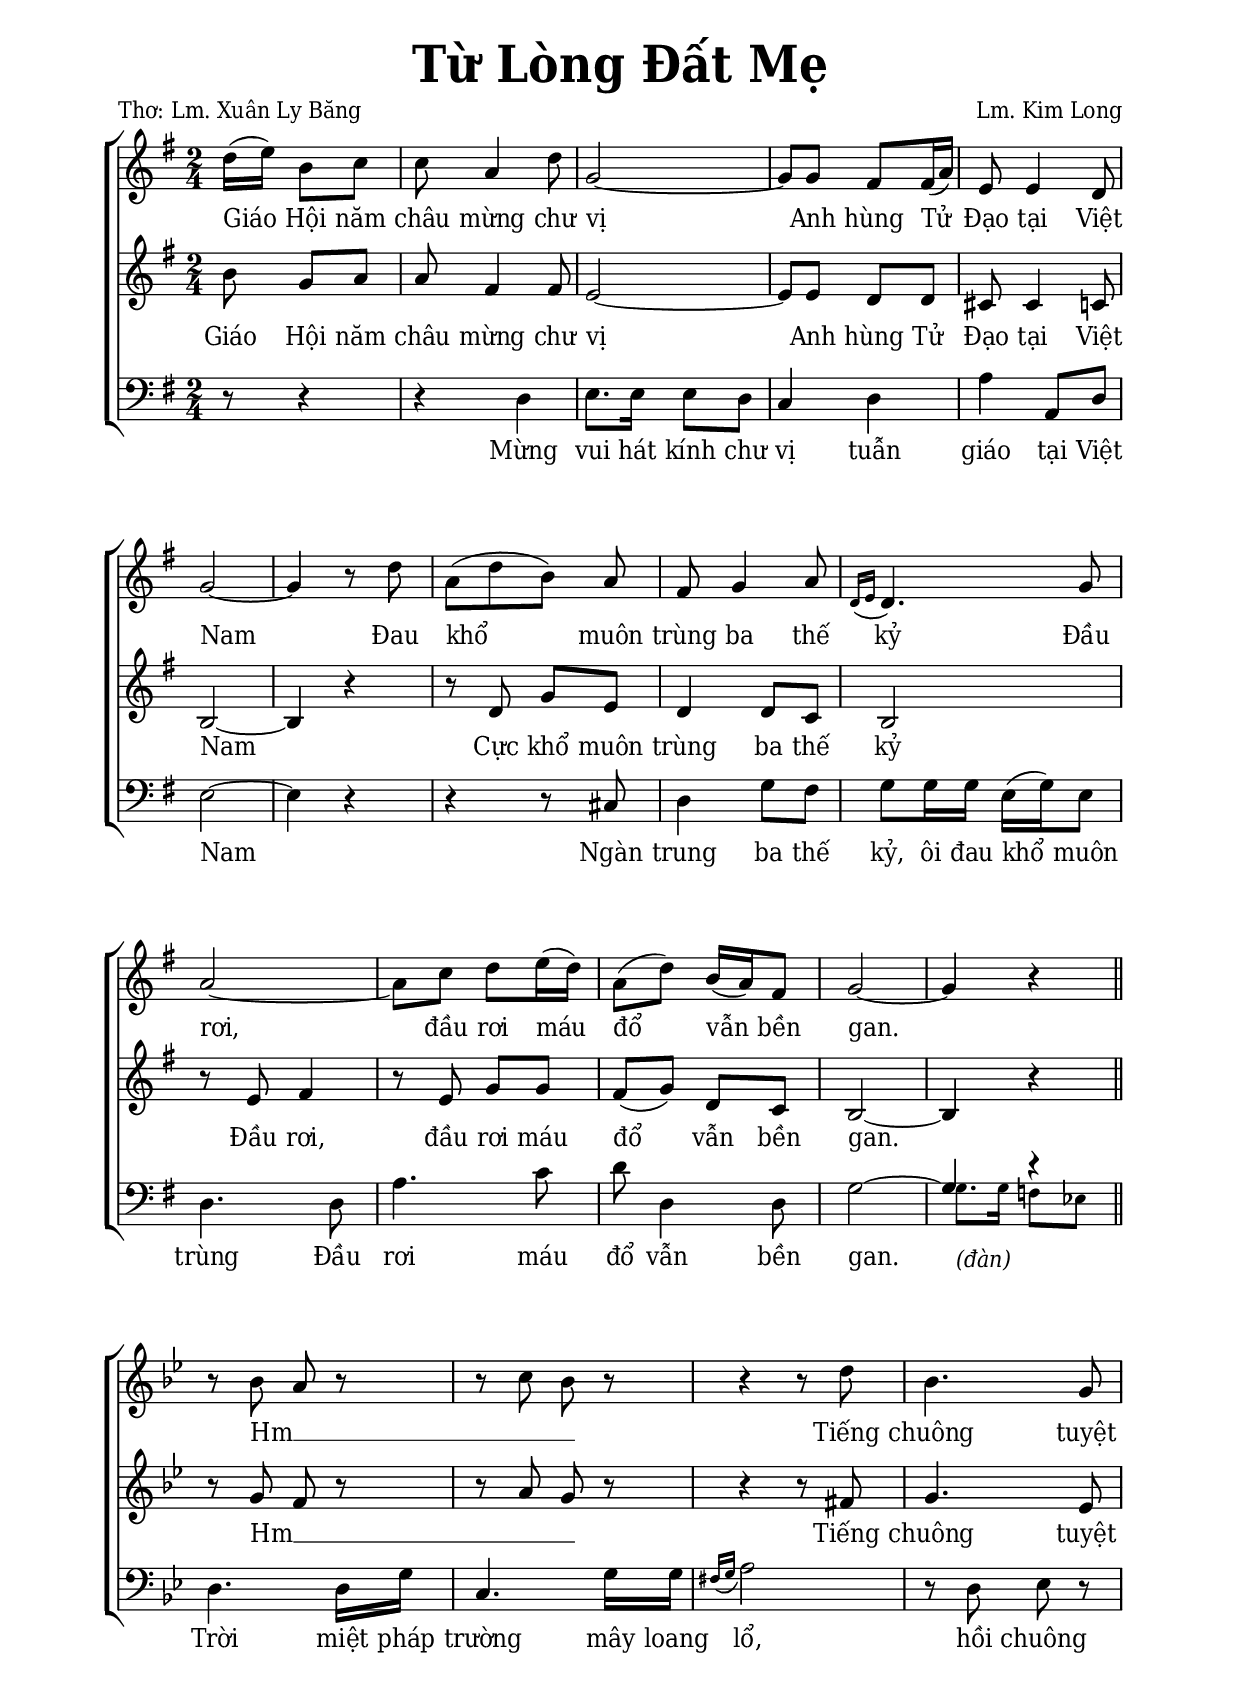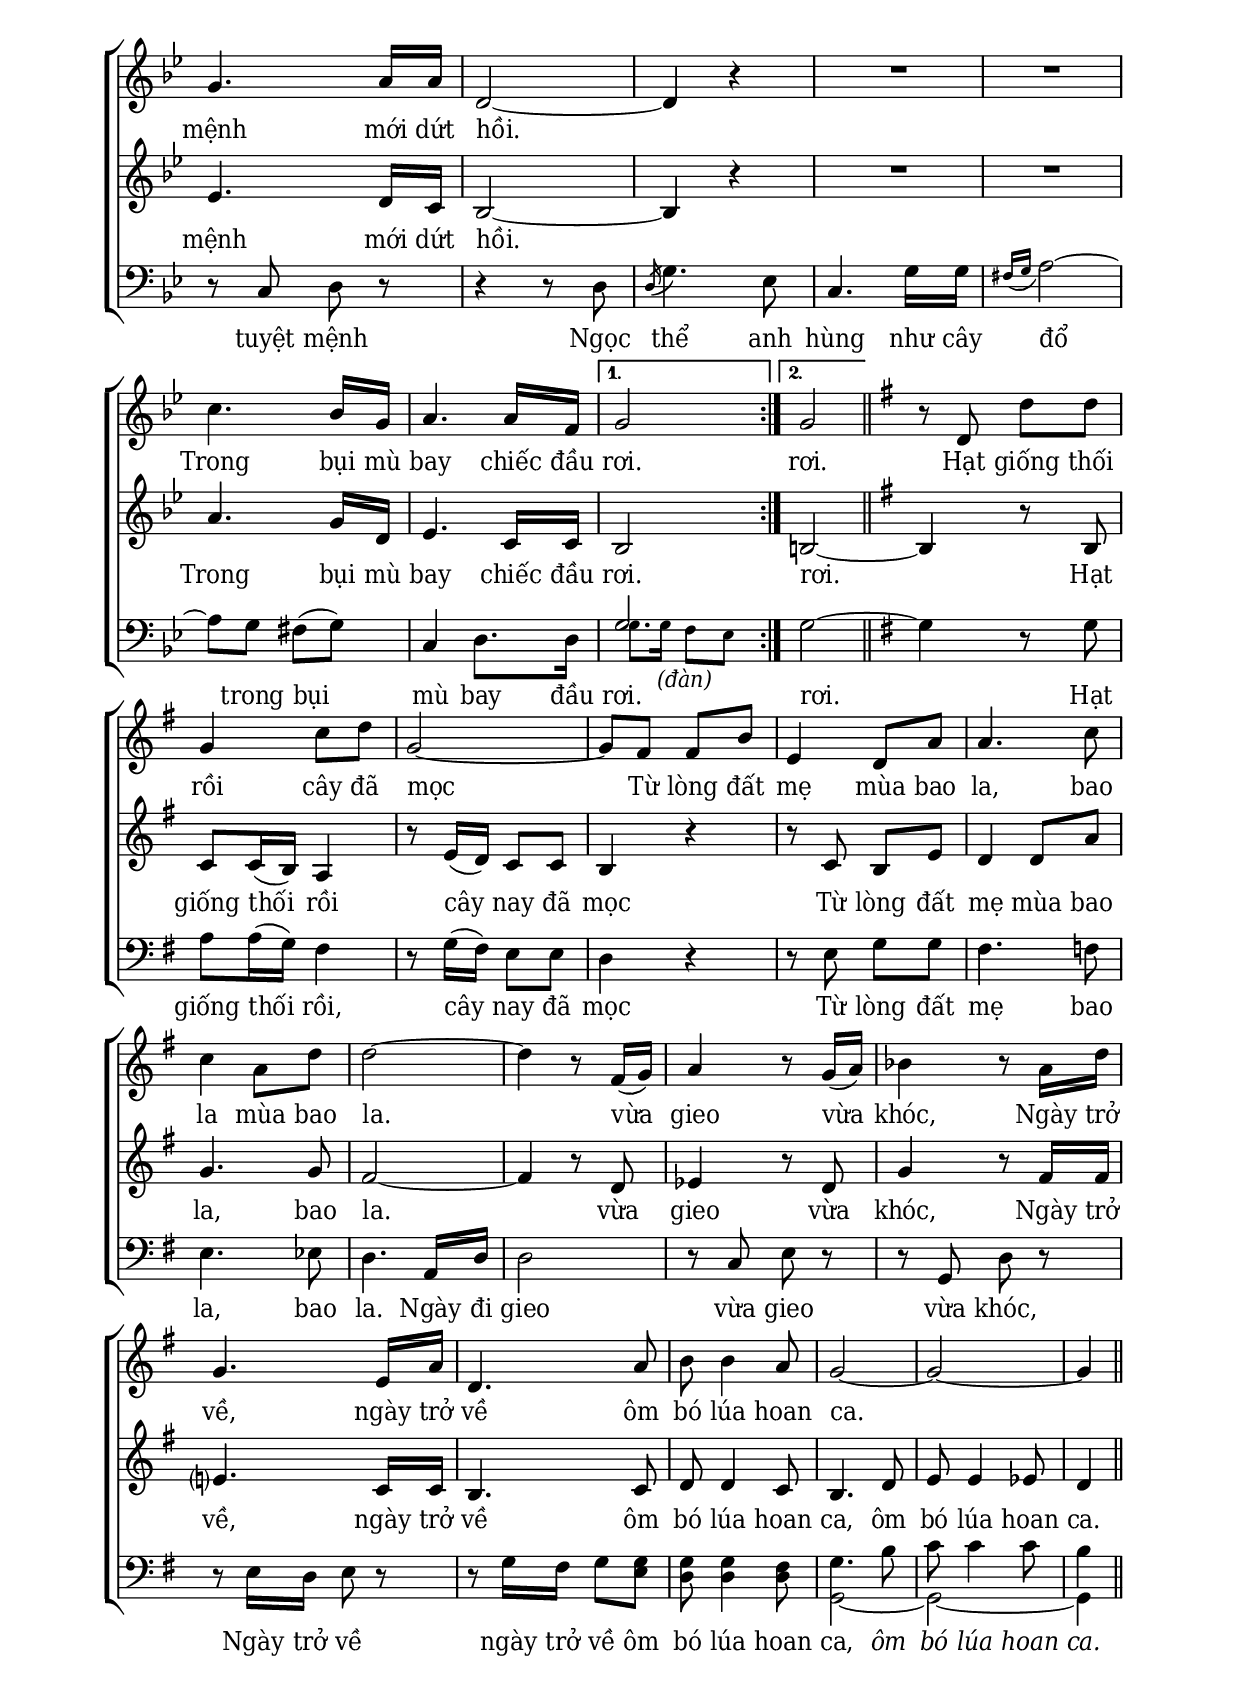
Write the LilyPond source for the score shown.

% Cài đặt chung
\version "2.22.1"
\include "english.ly"

\header {
  title = \markup { \fontsize #3 "Từ Lòng Đất Mẹ" }
  poet = "Thơ: Lm. Xuân Ly Băng"
  composer = "Lm. Kim Long"
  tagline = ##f
}

% Đổi kích thước nốt cho bè phụ
notBePhu =
#(define-music-function (font-size music) (number? ly:music?)
   (for-some-music
     (lambda (m)
       (if (music-is-of-type? m 'rhythmic-event)
           (begin
             (set! (ly:music-property m 'tweaks)
                   (cons `(font-size . ,font-size)
                         (ly:music-property m 'tweaks)))
             #t)
           #f))
     music)
   music)

% Nhạc
nhacDiepKhucSop = \relative c'' {
  \partial 4. d16 (e) b8 c |
  c a4 d8 |
  g,2 ~ |
  g8 g fs fs16 (a) |
  e8 e4 d8 |
  g2 ~ |
  g4 r8 d' |
  a ([d b]) a |
  fs g4 a8 |
  \slashedGrace { d,16 (e } d4.) g8 |
  a2 ~ |
  a8 c d e16 (d) |
  a8 (d) b16 (a) fs8 |
  g2 ~ |
  g4 r \bar "||" \break
  
  \set Staff.printKeyCancellation = ##f
  \set Staff.explicitKeySignatureVisibility = #end-of-line-invisible
  \key bf \major
  \repeat volta 2 {
    r8 bf a r |
    r c bf r |
    r4 r8 d |
    bf4. g8 |
    g4. a16 a |
    d,2 ~ |
    d4 r |
    R2*2
    c'4. bf16 g |
    a4. a16 f
  }
  \alternative {
    {
      g2
    }
    {
      g2 \bar "||"    
    }
  }
  \key g \major
  r8 d d' d |
  g,4 c8 d |
  g,2 ~ |
  g8 fs fs b |
  e,4 d8 a' |
  a4. c8 |
  c4 a8 d |
  d2 ~ |
  d4 r8 fs,16 (g) |
  a4 r8 g16 (a) |
  bf4 r8 a16 d |
  g,4. e16 a |
  d,4. a'8 |
  b b4 a8 |
  g2 ~ |
  g ~ |
  g4 \bar "||"
}

nhacDiepKhucAlto = \relative c'' {
  b8 g a |
  a fs4 fs8 |
  e2 ~ |
  e8 e d d |
  cs cs4 c!8 |
  b2 ~ |
  b4 r |
  r8 d g e |
  d4 d8 c |
  b2 |
  r8 e fs4 |
  r8 e g g |
  fs (g) d c |
  b2 ~ |
  b4 r
  
  \set Staff.printKeyCancellation = ##f
  \set Staff.explicitKeySignatureVisibility = #end-of-line-invisible
  \key bf \major
  r8 g' f r |
  r a g r |
  r4 r8 fs |
  g4. ef8 |
  ef4. d16 c |
  bf2 ~ |
  bf4 r |
  R2*2
  a'4. g16 d |
  ef4. c16 c |
  bf2 |
  
  b2 ~ |
  \key g \major
  b4 r8 b |
  c c16 (b) a4 |
  r8 e'16 (d) c8 c |
  b4 r |
  r8 c b e |
  d4 d8 a' |
  g4. g8 |
  fs2 ~ |
  fs4 r8 d |
  ef4 r8 d |
  g4 r8 fs16 fs |
  e!?4. c16 c |
  b4. c8 |
  d d4 c8 |
  b4. d8 |
  e e4 ef8 |
  d4
}

nhacDiepKhucBas = \relative c {
  r8 r4 |
  r d |
  e8. e16 e8 d |
  c4 d |
  a' a,8 d |
  e2 ~ |
  e4 r |
  r r8 cs |
  d4 g8 fs |
  g g16 g e (g) e8 |
  d4. d8 |
  a'4. c8 |
  d d,4 d8 |
  g2 ~ |
  <<
    {
      \voiceOne
      g4 r
    }
    \new Voice = "splitpart" \notBePhu -2 {
      \voiceTwo
      g8.
      _\markup { \lower #3.5 \italic "(đàn)" }
      g16 f!8 ef
    }
  >>
  \oneVoice
  
  \set Staff.printKeyCancellation = ##f
  \set Staff.explicitKeySignatureVisibility = #end-of-line-invisible
  \key bf \major
  d4. d16 g |
  c,4. g'16 g |
  \slashedGrace { fs16 (g } a2) |
  r8 d, ef r |
  r c d r |
  r4 r8 d |
  \slashedGrace { d16 ( } g4.) ef8 |
  c4. g'16 g |
  \slashedGrace { fs16 (g } a2) ~ |
  a8 g fs (g) |
  c,4 d8. d16 |
  <<
    {
      \voiceOne
      g2
    }
    \new Voice = "splitpart" \notBePhu -2 {
      \voiceTwo
      g8.
      _\markup { \halign #-2 \italic "(đàn)" }
      g16 f8 ef
    }
  >>
  \oneVoice
  
  g2 ~ |
  \key g \major
  g4 r8 g |
  a a16 (g) fs4 |
  r8 g16 (fs) e8 e |
  d4 r |
  r8 e g g |
  fs4. f!8 |
  e4. ef8 |
  d4. a16 d |
  d2 |
  r8 c e r |
  r g, d' r |
  r e16 d e8 r |
  r g16 fs g8 <g e> |
  <g d> <g d>4 <fs d>8 |
  <<
    {
      \voiceOne
      \stemDown g4. b8 |
      c c4 c8 |
      b4
    }
    \new Voice = "splitpart" {
      \voiceTwo
      g,2 ~ |
      g ~ |
      g4
    }
  >>
}

% Lời
loiDiepKhucSop = \lyricmode {
  Giáo Hội năm châu mừng chư vị Anh hùng Tử Đạo tại Việt Nam
  Đau khổ muôn trùng ba thế kỷ
  Đầu rơi, đầu rơi máu đổ vẫn bền gan.
  Hm __ _ _ _
  Tiếng chuông tuyệt mệnh mới dứt hồi.
  Trong bụi mù bay chiếc đầu rơi.
  rơi.
  Hạt giống thối rồi cây đã mọc
  Từ lòng đất mẹ mùa bao la,
  bao la mùa bao la.
  vừa gieo vừa khóc,
  Ngày trở về,
  ngày trở về ôm bó lúa hoan ca.
}

loiDiepKhucAlto = \lyricmode {
  Giáo Hội năm châu mừng chư vị Anh hùng Tử Đạo tại Việt Nam
  Cực khổ muôn trùng ba thế kỷ
  Đầu rơi, đầu rơi máu đổ vẫn bền gan.
  Hm __ _ _ _
  Tiếng chuông tuyệt mệnh mới dứt hồi.
  Trong bụi mù bay chiếc đầu rơi.
  rơi.
  Hạt giống thối rồi cây nay đã mọc
  Từ lòng đất mẹ mùa bao la, bao la.
  vừa gieo vừa khóc,
  Ngày trở về,
  ngày trở về ôm bó lúa hoan ca,
  ôm bó lúa hoan ca.
}

loiDiepKhucBas = \lyricmode {
  Mừng vui hát kính chư vị tuẫn giáo tại Việt Nam
  Ngàn trung ba thế kỷ,
  ôi đau khổ muôn trùng
  Đầu rơi máu đổ vẫn bền gan.
  Trời miệt pháp trường mây loang lổ, hồi chuông tuyệt mệnh
  Ngọc thể anh hùng như cây đổ trong bụi mù bay đầu rơi.
  rơi.
  Hạt giống thối rồi, cây nay đã mọc
  Từ lòng đất mẹ bao la, bao la.
  Ngày đi gieo vừa gieo vừa khóc,
  Ngày trở về
  ngày trở về ôm bó lúa hoan ca,
  \override Lyrics.LyricText.font-shape = #'italic
  ôm bó lúa hoan ca.
}

% Dàn trang
\paper {
  #(set-paper-size "a4")
  top-margin = 10\mm
  bottom-margin = 10\mm
  left-margin = 20\mm
  right-margin = 20\mm
  indent = #0
  #(define fonts
    (make-pango-font-tree
      "Deja Vu Serif Condensed"
      "Deja Vu Serif Condensed"
      "Deja Vu Serif Condensed"
      (/ 20 20)))
  print-page-number = #f
  page-count = #2
  %systems-per-page = 4
}

TongNhip = {
  \key g \major \time 2/4
  \set Timing.beamExceptions = #'()
  \set Timing.baseMoment = #(ly:make-moment 1/4)
  \set Timing.beatStructure = #'(1 1)
}

% Đổi kích thước nốt cho bè phụ
notBePhu =
#(define-music-function (font-size music) (number? ly:music?)
   (for-some-music
     (lambda (m)
       (if (music-is-of-type? m 'rhythmic-event)
           (begin
             (set! (ly:music-property m 'tweaks)
                   (cons `(font-size . ,font-size)
                         (ly:music-property m 'tweaks)))
             #t)
           #f))
     music)
   music)

\score {
  \new ChoirStaff <<
    \new Staff <<
        \clef treble
        \new Voice = beSop {
          \TongNhip \nhacDiepKhucSop
        }
      \new Lyrics \lyricsto beSop \loiDiepKhucSop
    >>
    \new Staff <<
        \clef treble
        \new Voice = beAlto {
          \TongNhip \nhacDiepKhucAlto
        }
      \new Lyrics \lyricsto beAlto \loiDiepKhucAlto
    >>
    \new Staff <<
        \clef "bass"
        \new Voice = beBas {
          \TongNhip \nhacDiepKhucBas
        }
      \new Lyrics \lyricsto beBas \loiDiepKhucBas
    >>
  >>
  \layout {
    \override Lyrics.LyricSpace.minimum-distance = #0.8
    \override Score.BarNumber.break-visibility = ##(#f #f #f)
    \override Score.SpacingSpanner.uniform-stretching = ##t
  }
}
